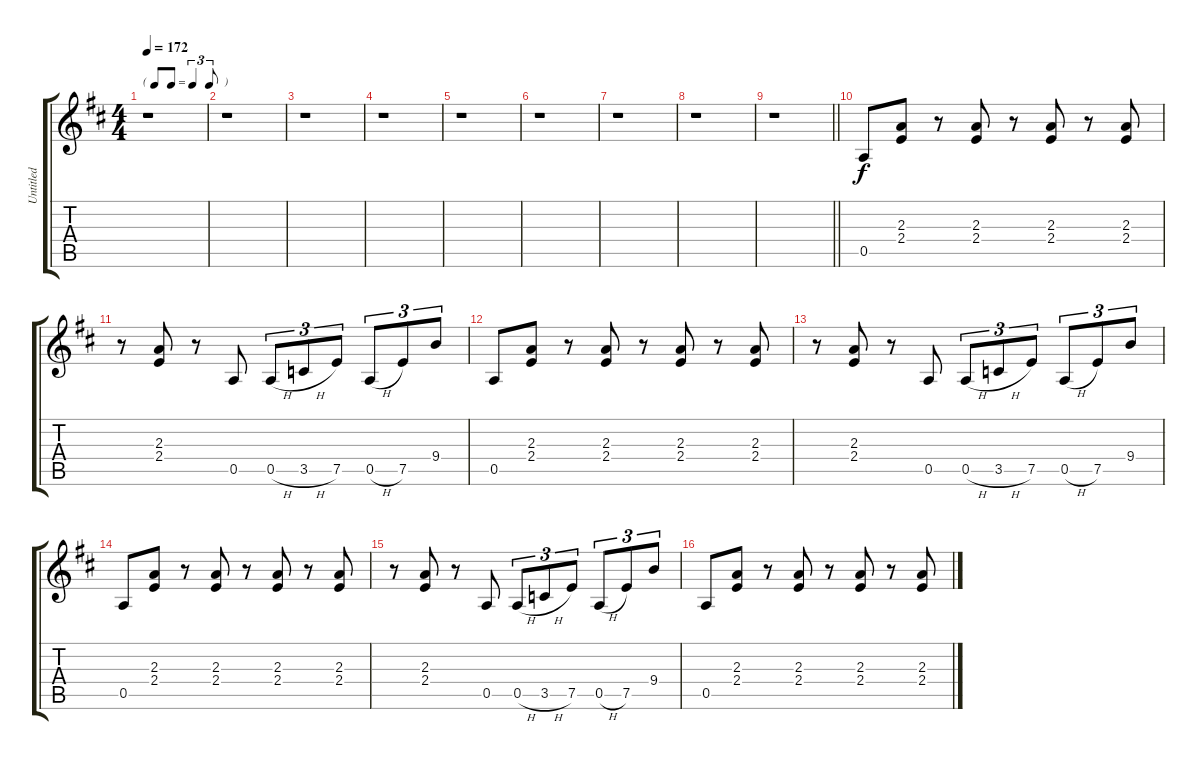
\track ("Untitled" "Untitled") {instrument electricguitarclean}
\staff {score tabs}
\tuning (E4 B3 G3 D3 A2 E2) {hide}
\ts (4 4)
\tf triplet8th
\tempo 172
\clef g2
\ks d
r.1{dy f} |
r.1 |
r.1 |
r.1 |
r.1 |
r.1 |
r.1 |
r.1 |
\barLineRight lightlight
r.1 |
0.5.8 (2.3 2.4).8 r.8 (2.3 2.4).8 r.8 (2.3 2.4).8 r.8 (2.3 2.4).8 |
r.8 (2.3 2.4).8 r.8 0.5.8 0.5{h}.8{tu (3 2)} 3.5{h}.8{tu (3 2)} 7.5.8{tu (3 2)} 0.5{h}.8{tu (3 2)} 7.5.8{tu (3 2)} 9.4.8{tu (3 2)} |
0.5.8 (2.3 2.4).8 r.8 (2.3 2.4).8 r.8 (2.3 2.4).8 r.8 (2.3 2.4).8 |
r.8 (2.3 2.4).8 r.8 0.5.8 0.5{h}.8{tu (3 2)} 3.5{h}.8{tu (3 2)} 7.5.8{tu (3 2)} 0.5{h}.8{tu (3 2)} 7.5.8{tu (3 2)} 9.4.8{tu (3 2)} |
0.5.8 (2.3 2.4).8 r.8 (2.3 2.4).8 r.8 (2.3 2.4).8 r.8 (2.3 2.4).8 |
r.8 (2.3 2.4).8 r.8 0.5.8 0.5{h}.8{tu (3 2)} 3.5{h}.8{tu (3 2)} 7.5.8{tu (3 2)} 0.5{h}.8{tu (3 2)} 7.5.8{tu (3 2)} 9.4.8{tu (3 2)} |
0.5.8 (2.3 2.4).8 r.8 (2.3 2.4).8 r.8 (2.3 2.4).8 r.8 (2.3 2.4).8
